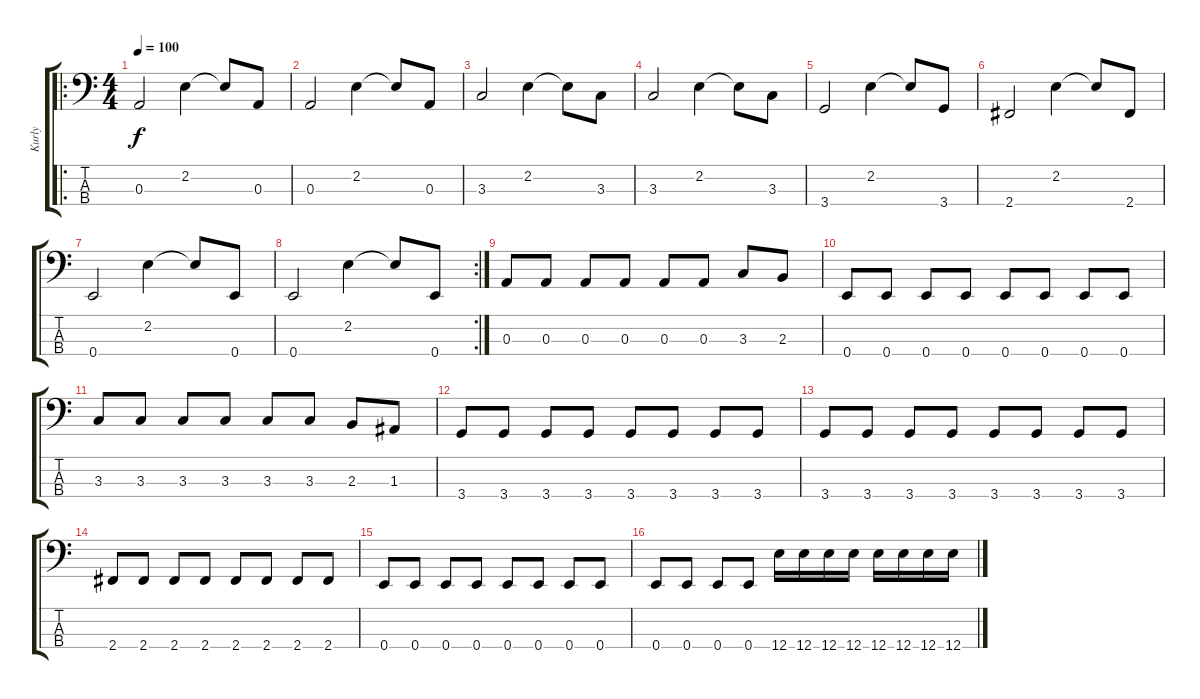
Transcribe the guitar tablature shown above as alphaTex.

\track ("Kurly" "Kurly") {instrument electricbassfinger}
\staff {score tabs}
\tuning (G2 D2 A1 E1) {hide}
\ro
\ts (4 4)
\tempo 100
\clef f4
\ks c
0.3.2{dy f} 2.2.4 2.2{t}.8 0.3.8 |
0.3.2 2.2.4 2.2{t}.8 0.3.8 |
3.3.2 2.2.4 2.2{t}.8 3.3.8 |
3.3.2 2.2.4 2.2{t}.8 3.3.8 |
3.4.2 2.2.4 2.2{t}.8 3.4.8 |
2.4.2 2.2.4 2.2{t}.8 2.4.8 |
0.4.2 2.2.4 2.2{t}.8 0.4.8 |
\rc 2
0.4.2 2.2.4 2.2{t}.8 0.4.8 |
0.3.8 0.3.8 0.3.8 0.3.8 0.3.8 0.3.8 3.3.8 2.3.8 |
0.4.8 0.4.8 0.4.8 0.4.8 0.4.8 0.4.8 0.4.8 0.4.8 |
3.3.8 3.3.8 3.3.8 3.3.8 3.3.8 3.3.8 2.3.8 1.3.8 |
3.4.8 3.4.8 3.4.8 3.4.8 3.4.8 3.4.8 3.4.8 3.4.8 |
3.4.8 3.4.8 3.4.8 3.4.8 3.4.8 3.4.8 3.4.8 3.4.8 |
2.4.8 2.4.8 2.4.8 2.4.8 2.4.8 2.4.8 2.4.8 2.4.8 |
0.4.8 0.4.8 0.4.8 0.4.8 0.4.8 0.4.8 0.4.8 0.4.8 |
0.4.8 0.4.8 0.4.8 0.4.8 12.4.16 12.4.16 12.4.16 12.4.16 12.4.16 12.4.16 12.4.16 12.4.16
